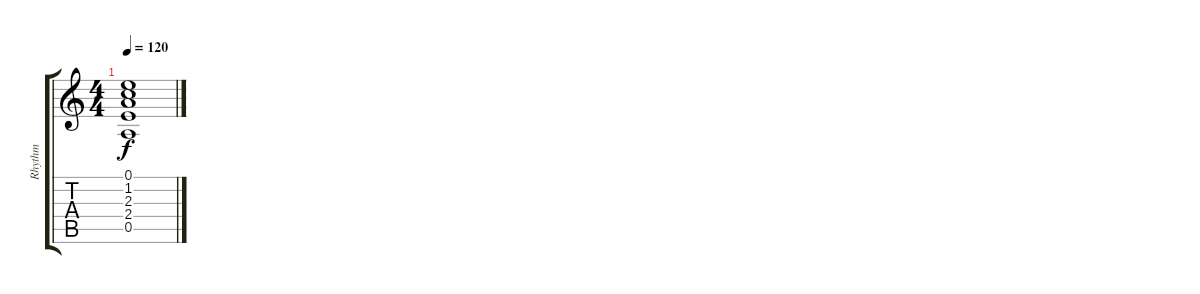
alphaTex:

\track ("Rhythm" "Rhythm") {instrument overdrivenguitar}
\staff {score tabs}
\tuning (E4 B3 G3 D3 A2 E2) {hide}
\ts (4 4)
\tempo 120
\clef g2
\ks c
(0.1 1.2 2.3 2.4 0.5).1{dy f}
